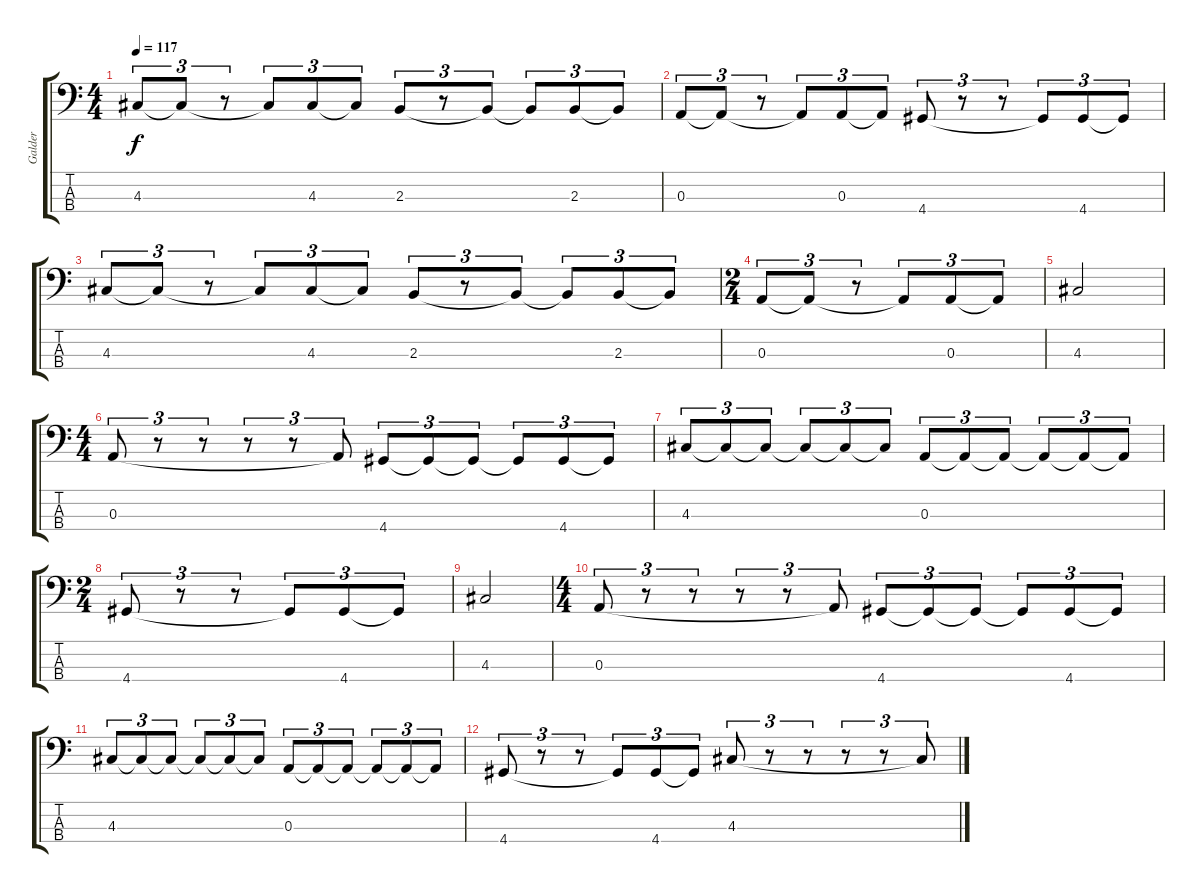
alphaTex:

\track ("Galder" "Galder") {instrument acousticbass}
\staff {score tabs}
\tuning (G2 D2 A1 E1) {hide}
\ts (4 4)
\tempo 117
\clef f4
\ks c
4.3.8{tu (3 2) dy f} 4.3{t}.8{tu (3 2)} r.8{tu (3 2)} 4.3{t}.8{tu (3 2)} 4.3.8{tu (3 2)} 4.3{t}.8{tu (3 2)} 2.3.8{tu (3 2)} r.8{tu (3 2)} 2.3{t}.8{tu (3 2)} 2.3{t}.8{tu (3 2)} 2.3.8{tu (3 2)} 2.3{t}.8{tu (3 2)} |
0.3.8{tu (3 2)} 0.3{t}.8{tu (3 2)} r.8{tu (3 2)} 0.3{t}.8{tu (3 2)} 0.3.8{tu (3 2)} 0.3{t}.8{tu (3 2)} 4.4.8{tu (3 2)} r.8{tu (3 2)} r.8{tu (3 2)} 4.4{t}.8{tu (3 2)} 4.4.8{tu (3 2)} 4.4{t}.8{tu (3 2)} |
4.3.8{tu (3 2)} 4.3{t}.8{tu (3 2)} r.8{tu (3 2)} 4.3{t}.8{tu (3 2)} 4.3.8{tu (3 2)} 4.3{t}.8{tu (3 2)} 2.3.8{tu (3 2)} r.8{tu (3 2)} 2.3{t}.8{tu (3 2)} 2.3{t}.8{tu (3 2)} 2.3.8{tu (3 2)} 2.3{t}.8{tu (3 2)} |
\ts (2 4)
0.3.8{tu (3 2)} 0.3{t}.8{tu (3 2)} r.8{tu (3 2)} 0.3{t}.8{tu (3 2)} 0.3.8{tu (3 2)} 0.3{t}.8{tu (3 2)} |
4.3.2 |
\ts (4 4)
0.3.8{tu (3 2)} r.8{tu (3 2)} r.8{tu (3 2)} r.8{tu (3 2)} r.8{tu (3 2)} 0.3{t}.8{tu (3 2)} 4.4.8{tu (3 2)} 4.4{t}.8{tu (3 2)} 4.4{t}.8{tu (3 2)} 4.4{t}.8{tu (3 2)} 4.4.8{tu (3 2)} 4.4{t}.8{tu (3 2)} |
4.3.8{tu (3 2)} 4.3{t}.8{tu (3 2)} 4.3{t}.8{tu (3 2)} 4.3{t}.8{tu (3 2)} 4.3{t}.8{tu (3 2)} 4.3{t}.8{tu (3 2)} 0.3.8{tu (3 2)} 0.3{t}.8{tu (3 2)} 0.3{t}.8{tu (3 2)} 0.3{t}.8{tu (3 2)} 0.3{t}.8{tu (3 2)} 0.3{t}.8{tu (3 2)} |
\ts (2 4)
4.4.8{tu (3 2)} r.8{tu (3 2)} r.8{tu (3 2)} 4.4{t}.8{tu (3 2)} 4.4.8{tu (3 2)} 4.4{t}.8{tu (3 2)} |
4.3.2 |
\ts (4 4)
0.3.8{tu (3 2)} r.8{tu (3 2)} r.8{tu (3 2)} r.8{tu (3 2)} r.8{tu (3 2)} 0.3{t}.8{tu (3 2)} 4.4.8{tu (3 2)} 4.4{t}.8{tu (3 2)} 4.4{t}.8{tu (3 2)} 4.4{t}.8{tu (3 2)} 4.4.8{tu (3 2)} 4.4{t}.8{tu (3 2)} |
4.3.8{tu (3 2)} 4.3{t}.8{tu (3 2)} 4.3{t}.8{tu (3 2)} 4.3{t}.8{tu (3 2)} 4.3{t}.8{tu (3 2)} 4.3{t}.8{tu (3 2)} 0.3.8{tu (3 2)} 0.3{t}.8{tu (3 2)} 0.3{t}.8{tu (3 2)} 0.3{t}.8{tu (3 2)} 0.3{t}.8{tu (3 2)} 0.3{t}.8{tu (3 2)} |
4.4.8{tu (3 2)} r.8{tu (3 2)} r.8{tu (3 2)} 4.4{t}.8{tu (3 2)} 4.4.8{tu (3 2)} 4.4{t}.8{tu (3 2)} 4.3.8{tu (3 2)} r.8{tu (3 2)} r.8{tu (3 2)} r.8{tu (3 2)} r.8{tu (3 2)} 4.3{t}.8{tu (3 2)}
